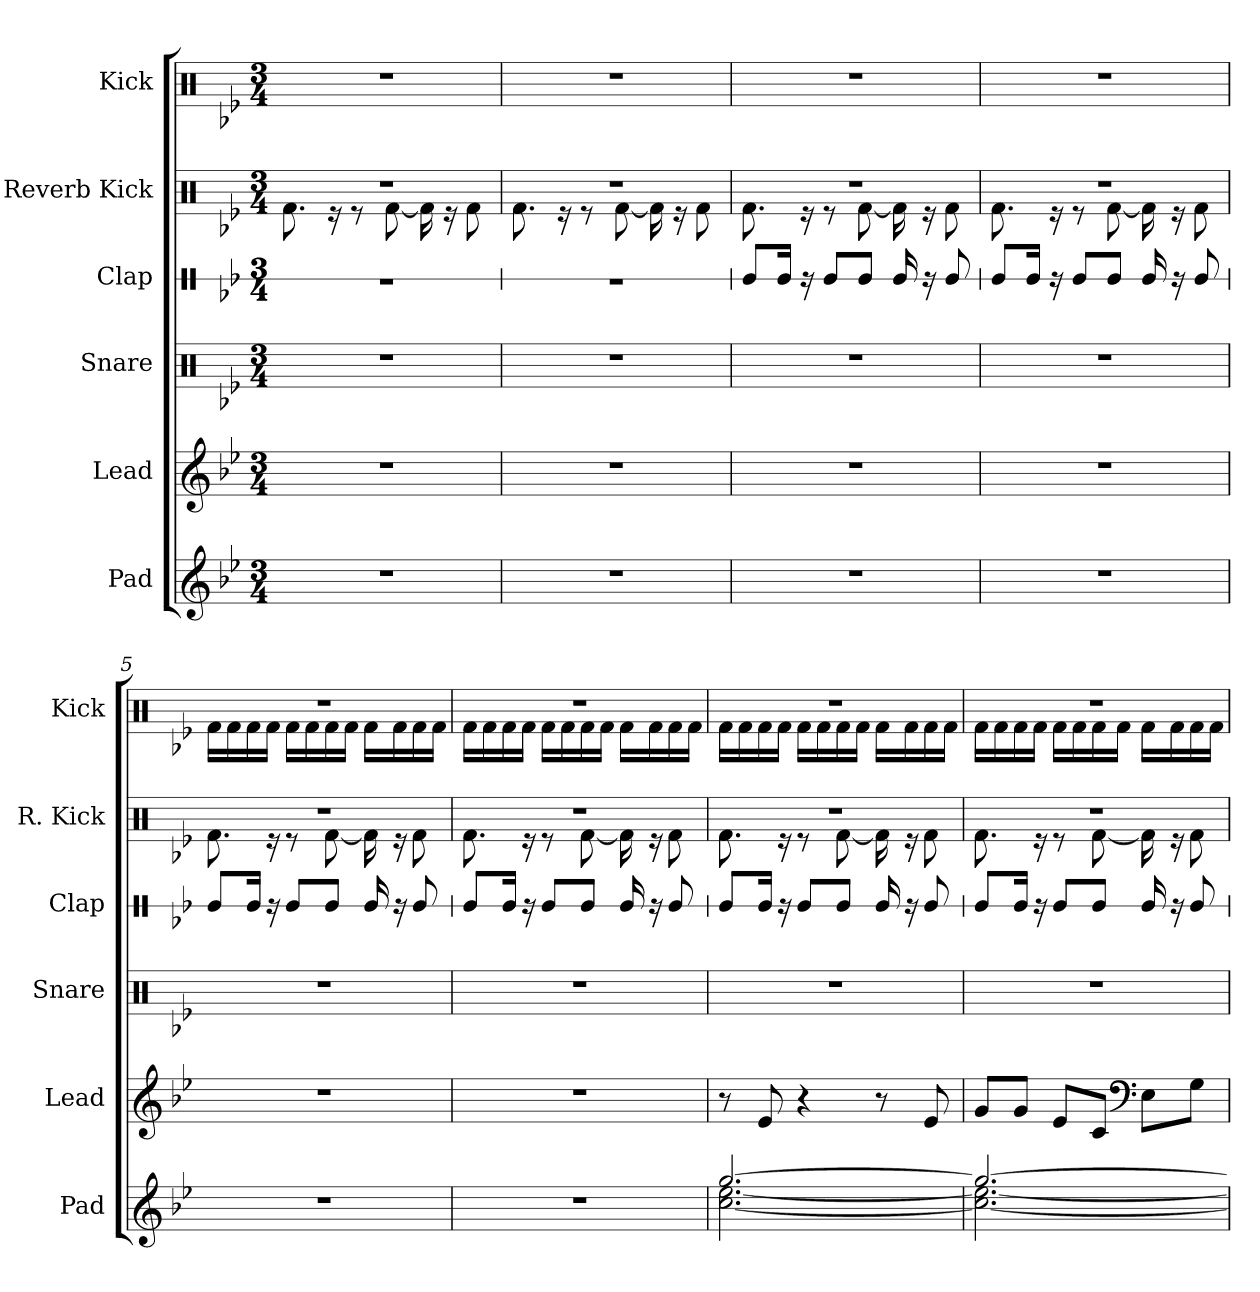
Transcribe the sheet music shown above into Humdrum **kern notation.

**kern	**kern	**kern	**kern	**kern	**kern
*part6	*part5	*part4	*part3	*part2	*part1
*staff6	*staff5	*staff4	*staff3	*staff2	*staff1
*I"Pad	*I"Lead	*I"Snare	*I"Clap	*I"Reverb Kick	*I"Kick
*I'Pad	*I'Lead	*I'Snare	*I'Clap	*I'R. Kick	*I'Kick
*	*	*	*stria1	*	*
*clefG2	*clefG2	*clefX	*clefX	*clefX	*clefX
*k[b-e-]	*k[b-e-]	*k[b-e-]	*k[b-e-]	*k[b-e-]	*k[b-e-]
*M3/4	*M3/4	*M3/4	*M3/4	*M3/4	*M3/4
*MM100	*MM100	*MM100	*MM100	*MM100	*MM100
=1	=1	=1	=1	=1	=1
*	*	*	*	*^	*
2.r	2.r	2.r	2.r	2.r	8.Rf\	2.r
.	.	.	.	.	16r	.
.	.	.	.	.	8r	.
.	.	.	.	.	[8Rf\	.
.	.	.	.	.	16Rf\]	.
.	.	.	.	.	16r	.
.	.	.	.	.	8Rf\	.
=2	=2	=2	=2	=2	=2	=2
2.r	2.r	2.r	2.r	2.r	8.Rf\	2.r
.	.	.	.	.	16r	.
.	.	.	.	.	8r	.
.	.	.	.	.	[8Rf\	.
.	.	.	.	.	16Rf\]	.
.	.	.	.	.	16r	.
.	.	.	.	.	8Rf\	.
=3	=3	=3	=3	=3	=3	=3
2.r	2.r	2.r	8Re/L	2.r	8.Rf\	2.r
.	.	.	16Re/Jk	.	.	.
.	.	.	16r	.	16r	.
.	.	.	8Re/L	.	8r	.
.	.	.	8Re/J	.	[8Rf\	.
.	.	.	16Re/	.	16Rf\]	.
.	.	.	16r	.	16r	.
.	.	.	8Re/	.	8Rf\	.
=4	=4	=4	=4	=4	=4	=4
2.r	2.r	2.r	8Re/L	2.r	8.Rf\	2.r
.	.	.	16Re/Jk	.	.	.
.	.	.	16r	.	16r	.
.	.	.	8Re/L	.	8r	.
.	.	.	8Re/J	.	[8Rf\	.
.	.	.	16Re/	.	16Rf\]	.
.	.	.	16r	.	16r	.
.	.	.	8Re/	.	8Rf\	.
!!LO:LB:g=z
=5	=5	=5	=5	=5	=5	=5
*	*	*	*	*	*	*^
2.r	2.r	2.r	8Re/L	2.r	8.Rf\	2.r	16Rf\LL
.	.	.	.	.	.	.	16Rf\
.	.	.	16Re/Jk	.	.	.	16Rf\
.	.	.	16r	.	16r	.	16Rf\JJ
.	.	.	8Re/L	.	8r	.	16Rf\LL
.	.	.	.	.	.	.	16Rf\
.	.	.	8Re/J	.	[8Rf\	.	16Rf\
.	.	.	.	.	.	.	16Rf\JJ
.	.	.	16Re/	.	16Rf\]	.	16Rf\LL
.	.	.	16r	.	16r	.	16Rf\
.	.	.	8Re/	.	8Rf\	.	16Rf\
.	.	.	.	.	.	.	16Rf\JJ
=6	=6	=6	=6	=6	=6	=6	=6
2.r	2.r	2.r	8Re/L	2.r	8.Rf\	2.r	16Rf\LL
.	.	.	.	.	.	.	16Rf\
.	.	.	16Re/Jk	.	.	.	16Rf\
.	.	.	16r	.	16r	.	16Rf\JJ
.	.	.	8Re/L	.	8r	.	16Rf\LL
.	.	.	.	.	.	.	16Rf\
.	.	.	8Re/J	.	[8Rf\	.	16Rf\
.	.	.	.	.	.	.	16Rf\JJ
.	.	.	16Re/	.	16Rf\]	.	16Rf\LL
.	.	.	16r	.	16r	.	16Rf\
.	.	.	8Re/	.	8Rf\	.	16Rf\
.	.	.	.	.	.	.	16Rf\JJ
=7	=7	=7	=7	=7	=7	=7	=7
*^	*	*	*	*	*	*	*
[2.gg/	[2.cc\ [2.ee-\	8r	2.r	8Re/L	2.r	8.Rf\	2.r	16Rf\LL
.	.	.	.	.	.	.	.	16Rf\
.	.	8e-/	.	16Re/Jk	.	.	.	16Rf\
.	.	.	.	16r	.	16r	.	16Rf\JJ
.	.	4r	.	8Re/L	.	8r	.	16Rf\LL
.	.	.	.	.	.	.	.	16Rf\
.	.	.	.	8Re/J	.	[8Rf\	.	16Rf\
.	.	.	.	.	.	.	.	16Rf\JJ
.	.	8r	.	16Re/	.	16Rf\]	.	16Rf\LL
.	.	.	.	16r	.	16r	.	16Rf\
.	.	8e-/	.	8Re/	.	8Rf\	.	16Rf\
.	.	.	.	.	.	.	.	16Rf\JJ
!!LO:PB:g=z	!!
=8	=8	=8	=8	=8	=8	=8	=8	=8
2.gg/_	2.cc\_ 2.ee-\_	8g/L	2.r	8Re/L	2.r	8.Rf\	2.r	16Rf\LL
.	.	.	.	.	.	.	.	16Rf\
.	.	8g/J	.	16Re/Jk	.	.	.	16Rf\
.	.	.	.	16r	.	16r	.	16Rf\JJ
.	.	8e-/L	.	8Re/L	.	8r	.	16Rf\LL
.	.	.	.	.	.	.	.	16Rf\
.	.	8c/J	.	8Re/J	.	[8Rf\	.	16Rf\
.	.	.	.	.	.	.	.	16Rf\JJ
*	*	*clefF4	*	*	*	*	*	*
.	.	8E-\L	.	16Re/	.	16Rf\]	.	16Rf\LL
.	.	.	.	16r	.	16r	.	16Rf\
.	.	8G\J	.	8Re/	.	8Rf\	.	16Rf\
.	.	.	.	.	.	.	.	16Rf\JJ
*	*	*	*	*	*v	*v	*	*
*v	*v	*	*	*	*	*v	*v
=	=	=	=	=	=
*-	*-	*-	*-	*-	*-
